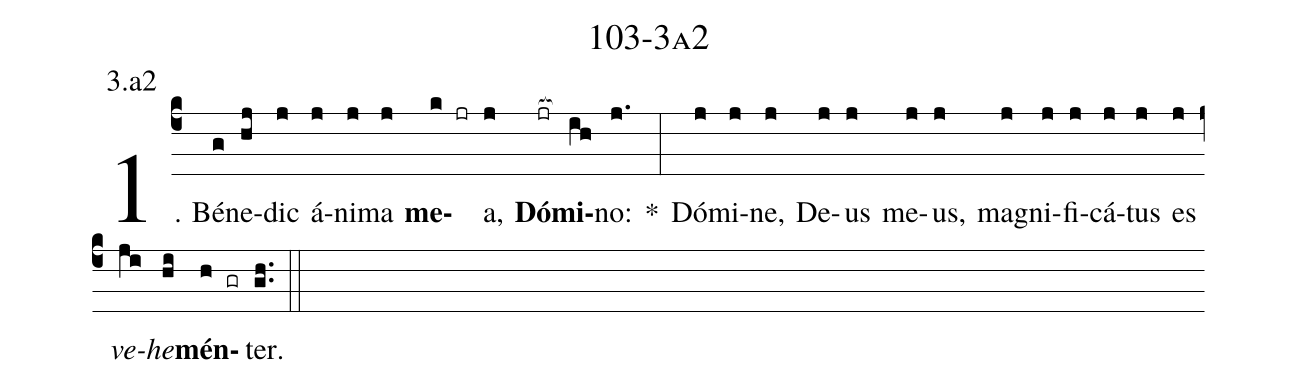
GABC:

name: 103-3a2;
annotation: 3.a2;
%%
(c4)1. Bé(g)ne(hj)dic(j) á(j)ni(j)ma(j) <b>me</b>(k jr)a,(j) <b>Dó</b>(jr[ocb:1{])<b>mi</b>(ih[ocb:0}])no:(j.) *(:) Dó(j)mi(j)ne,(j) De(j)us(j) me(j)us,(j) ma(j)gni(j)fi(j)cá(j)tus(j) es(j) <i>ve</i>(ji)<i>he</i>(hi)<b>mén</b>(h gr)ter.(gh..) (::)
